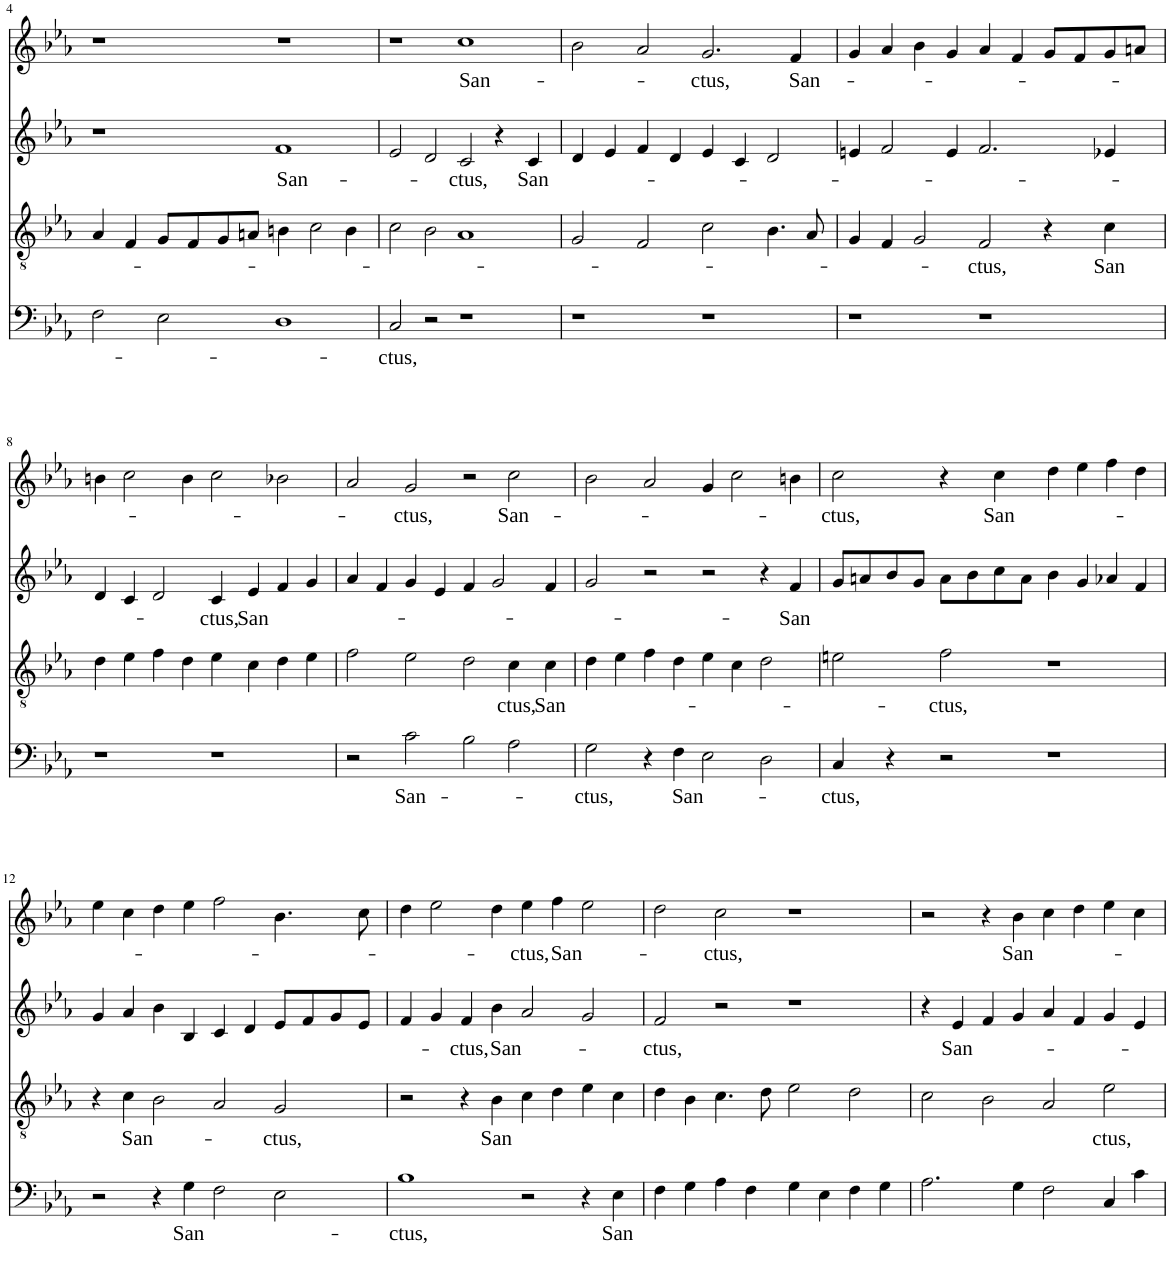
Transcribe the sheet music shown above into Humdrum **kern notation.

**kern	**text	**kern	**text	**kern	**text	**kern	**text
*part4	*part4	*part3	*part3	*part2	*part2	*part1	*part1
*staff4	*staff4	*staff3	*staff3	*staff2	*staff2	*staff1	*staff1
*I"B	*	*I"T	*	*I"A	*	*I"S	*
!!LO:PB:g=z
*clefF4	*	*clefGv2	*	*clefG2	*	*clefG2	*
*k[b-e-a-]	*	*k[b-e-a-]	*	*k[b-e-a-]	*	*k[b-e-a-]	*
*M4/2	*	*M4/2	*	*M4/2	*	*M4/2	*
=4	=4	=4	=4	=4	=4	=4	=4
2F\	.	4A-/	.	1r	.	1r	.
.	.	4F/	.	.	.	.	.
2E-\	.	8G/L	.	.	.	.	.
.	.	8F/	.	.	.	.	.
.	.	8G/	.	.	.	.	.
.	.	8An/J	.	.	.	.	.
!	!	!	!	!	!LO:LY:b	!	!
1D	.	4Bn\	.	1f	San-	1r	.
.	.	2c\	.	.	.	.	.
.	.	4B\	.	.	.	.	.
=5	=5	=5	=5	=5	=5	=5	=5
!	!LO:LY:b	!	!	!	!	!	!
2C/	ctus,	2c\	.	2e-/	.	1r	.
2r	.	2B-\	.	2d/	.	.	.
!	!	!	!	!	!LO:LY:b	!	!LO:LY:b
1r	.	1A-	.	2c/	-ctus,	1cc	San-
.	.	.	.	4r	.	.	.
!	!	!	!	!	!LO:LY:b	!	!
.	.	.	.	4c/	San	.	.
=6	=6	=6	=6	=6	=6	=6	=6
1r	.	2G/	.	4d/	.	2b-\	.
.	.	.	.	4e-/	.	.	.
.	.	2F/	.	4f/	.	2a-/	.
.	.	.	.	4d/	.	.	.
!	!	!	!	!	!	!	!LO:LY:b
1r	.	2c\	.	4e-/	.	2.g/	ctus,
.	.	.	.	4c/	.	.	.
.	.	4.B-\	.	2d/	.	.	.
!	!	!	!	!	!	!	!LO:LY:b
.	.	.	.	.	.	4f/	San-
.	.	8A-/	.	.	.	.	.
=7	=7	=7	=7	=7	=7	=7	=7
1r	.	4G/	.	4en/	.	4g/	.
.	.	4F/	.	2f/	.	4a-/	.
.	.	2G/	.	.	.	4b-\	.
.	.	.	.	4e/	.	4g/	.
!	!	!	!LO:LY:b	!	!	!	!
1r	.	2F/	-ctus,	2.f/	.	4a-/	.
.	.	.	.	.	.	4f/	.
.	.	4r	.	.	.	8g/L	.
.	.	.	.	.	.	8f/	.
!	!	!	!LO:LY:b	!	!	!	!
.	.	4c\	San	4e-X/	.	8g/	.
.	.	.	.	.	.	8an/J	.
!!LO:LB:g=z
=8	=8	=8	=8	=8	=8	=8	=8
1r	.	4d\	.	4d/	.	4bn\	.
.	.	4e-\	.	4c/	.	2cc\	.
.	.	4f\	.	2d/	.	.	.
.	.	4d\	.	.	.	4b\	.
!	!	!	!	!	!LO:LY:b	!	!
1r	.	4e-\	.	4c/	-ctus,	2cc\	.
!	!	!	!	!	!LO:LY:b	!	!
.	.	4c\	.	4e-/	San	.	.
.	.	4d\	.	4f/	.	2b-X\	.
.	.	4e-\	.	4g/	.	.	.
=9	=9	=9	=9	=9	=9	=9	=9
2r	.	2f\	.	4a-/	.	2a-/	.
.	.	.	.	4f/	.	.	.
!	!LO:LY:b	!	!	!	!	!	!LO:LY:b
2c\	San-	2e-\	.	4g/	.	2g/	ctus,
.	.	.	.	4e-/	.	.	.
2B-\	.	2d\	.	4f/	.	2r	.
.	.	.	.	2g/	.	.	.
!	!	!	!LO:LY:b	!	!	!	!LO:LY:b
2A-\	.	4c\	-ctus,	.	.	2cc\	San-
!	!	!	!LO:LY:b	!	!	!	!
.	.	4c\	San	4f/	.	.	.
=10	=10	=10	=10	=10	=10	=10	=10
!	!LO:LY:b	!	!	!	!	!	!
2G\	ctus,	4d\	.	2g/	.	2b-\	.
.	.	4e-\	.	.	.	.	.
4r	.	4f\	.	2r	.	2a-/	.
!	!LO:LY:b	!	!	!	!	!	!
4F\	San-	4d\	.	.	.	.	.
2E-\	.	4e-\	.	2r	.	4g/	.
.	.	4c\	.	.	.	2cc\	.
2D\	.	2d\	.	4r	.	.	.
!	!	!	!	!	!LO:LY:b	!	!
.	.	.	.	4f/	San	4bn\	.
=11	=11	=11	=11	=11	=11	=11	=11
!	!LO:LY:b	!	!	!	!	!	!LO:LY:b
4C/	ctus,	2en\	.	8g/L	.	2cc\	ctus,
.	.	.	.	8an/	.	.	.
4r	.	.	.	8b-/	.	.	.
.	.	.	.	8g/J	.	.	.
!	!	!	!LO:LY:b	!	!	!	!
2r	.	2f\	ctus,	8a\L	.	4r	.
.	.	.	.	8b-\	.	.	.
!	!	!	!	!	!	!	!LO:LY:b
.	.	.	.	8cc\	.	4cc\	San
.	.	.	.	8a\J	.	.	.
1r	.	1r	.	4b-\	.	4dd\	.
.	.	.	.	4g/	.	4ee-\	.
.	.	.	.	4a-X/	.	4ff\	.
.	.	.	.	4f/	.	4dd\	.
!!LO:LB:g=z
=12	=12	=12	=12	=12	=12	=12	=12
2r	.	4r	.	4g/	.	4ee-\	.
!	!	!	!LO:LY:b	!	!	!	!
.	.	4c\	San-	4a-/	.	4cc\	.
4r	.	2B-\	.	4b-\	.	4dd\	.
!	!LO:LY:b	!	!	!	!	!	!
4G\	San	.	.	4B-/	.	4ee-\	.
2F\	.	2A-/	.	4c/	.	2ff\	.
.	.	.	.	4d/	.	.	.
!	!	!	!LO:LY:b	!	!	!	!
2E-\	.	2G/	ctus,	8e-/L	.	4.b-\	.
.	.	.	.	8f/	.	.	.
.	.	.	.	8g/	.	.	.
.	.	.	.	8e-/J	.	8cc\	.
=13	=13	=13	=13	=13	=13	=13	=13
!	!LO:LY:b	!	!	!	!	!	!
1B-	-ctus,	2r	.	4f/	.	4dd\	.
.	.	.	.	4g/	.	2ee-\	.
!	!	!	!	!	!LO:LY:b	!	!
.	.	4r	.	4f/	ctus,	.	.
!	!	!	!LO:LY:b	!	!LO:LY:b	!	!
.	.	4B-\	San	4b-\	San-	4dd\	.
!	!	!	!	!	!	!	!LO:LY:b
2r	.	4c\	.	2a-/	.	4ee-\	ctus,
!	!	!	!	!	!	!	!LO:LY:b
.	.	4d\	.	.	.	4ff\	San-
4r	.	4e-\	.	2g/	.	2ee-\	.
!	!LO:LY:b	!	!	!	!	!	!
4E-\	San	4c\	.	.	.	.	.
=14	=14	=14	=14	=14	=14	=14	=14
!	!	!	!	!	!LO:LY:b	!	!
4F\	.	4d\	.	2f/	-ctus,	2dd\	.
4G\	.	4B-\	.	.	.	.	.
!	!	!	!	!	!	!	!LO:LY:b
4A-\	.	4.c\	.	2r	.	2cc\	-ctus,
4F\	.	.	.	.	.	.	.
.	.	8d\	.	.	.	.	.
4G\	.	2e-\	.	1r	.	1r	.
4E-\	.	.	.	.	.	.	.
4F\	.	2d\	.	.	.	.	.
4G\	.	.	.	.	.	.	.
=15	=15	=15	=15	=15	=15	=15	=15
2.A-\	.	2c\	.	4r	.	2r	.
!	!	!	!	!	!LO:LY:b	!	!
.	.	.	.	4e-/	San	.	.
.	.	2B-\	.	4f/	.	4r	.
!	!	!	!	!	!	!	!LO:LY:b
4G\	.	.	.	4g/	.	4b-\	San
2F\	.	2A-/	.	4a-/	.	4cc\	.
.	.	.	.	4f/	.	4dd\	.
!	!	!	!LO:LY:b	!	!	!	!
4C/	.	2e-\	-ctus,	4g/	.	4ee-\	.
4c\	.	.	.	4e-/	.	4cc\	.
=	=	=	=	=	=	=	=
*-	*-	*-	*-	*-	*-	*-	*-
